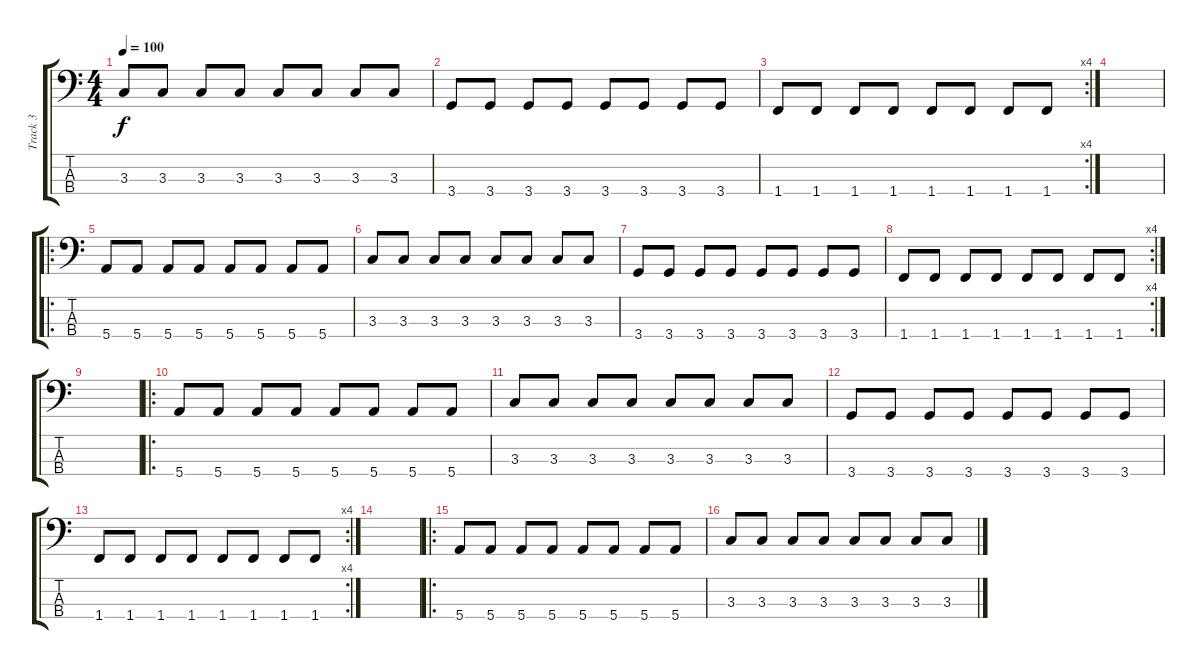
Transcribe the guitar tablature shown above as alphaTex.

\track ("Track 3" "Track 3") {instrument electricbasspick}
\staff {score tabs}
\tuning (G2 D2 A1 E1) {hide}
\ts (4 4)
\tempo 100
\clef f4
\ks c
3.3.8{dy f} 3.3.8 3.3.8 3.3.8 3.3.8 3.3.8 3.3.8 3.3.8 |
3.4.8 3.4.8 3.4.8 3.4.8 3.4.8 3.4.8 3.4.8 3.4.8 |
\rc 4
1.4.8 1.4.8 1.4.8 1.4.8 1.4.8 1.4.8 1.4.8 1.4.8 |
|
\ro
5.4.8 5.4.8 5.4.8 5.4.8 5.4.8 5.4.8 5.4.8 5.4.8 |
3.3.8 3.3.8 3.3.8 3.3.8 3.3.8 3.3.8 3.3.8 3.3.8 |
3.4.8 3.4.8 3.4.8 3.4.8 3.4.8 3.4.8 3.4.8 3.4.8 |
\rc 4
1.4.8 1.4.8 1.4.8 1.4.8 1.4.8 1.4.8 1.4.8 1.4.8 |
|
\ro
5.4.8 5.4.8 5.4.8 5.4.8 5.4.8 5.4.8 5.4.8 5.4.8 |
3.3.8 3.3.8 3.3.8 3.3.8 3.3.8 3.3.8 3.3.8 3.3.8 |
3.4.8 3.4.8 3.4.8 3.4.8 3.4.8 3.4.8 3.4.8 3.4.8 |
\rc 4
1.4.8 1.4.8 1.4.8 1.4.8 1.4.8 1.4.8 1.4.8 1.4.8 |
|
\ro
5.4.8 5.4.8 5.4.8 5.4.8 5.4.8 5.4.8 5.4.8 5.4.8 |
3.3.8 3.3.8 3.3.8 3.3.8 3.3.8 3.3.8 3.3.8 3.3.8
